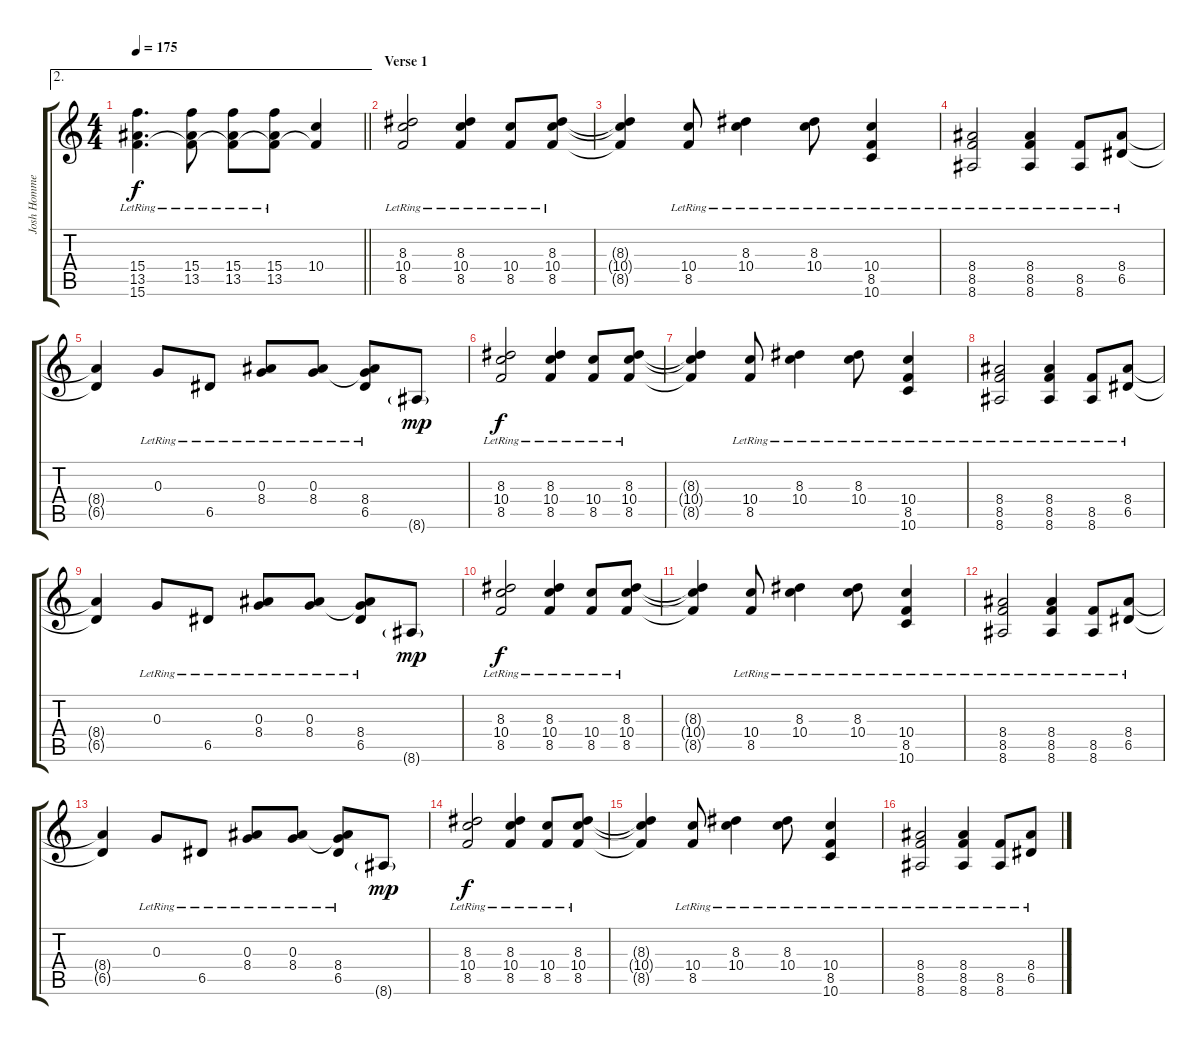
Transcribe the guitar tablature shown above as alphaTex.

\track ("Josh Homme - Guitar" "Josh Homme") {instrument electricguitarclean}
\staff {score tabs}
\tuning (E4 B3 G3 D3 A2 D2) {hide}
\ae 2
\ts (4 4)
\tempo 175
\clef g2
\barLineRight lightlight
\ks c
(15.4{lr} 13.5{lr} 15.6{t}).4{d dy f} (15.4{lr} 13.5{lr} 15.6{t}).8 (15.4{lr} 13.5{lr} 15.6{t}).8 (15.4{lr} 13.5{lr} 15.6{t}).8 (10.4 15.6{t}).4 |
\section ("" "Verse 1")
(8.3{lr} 10.4{lr} 8.5{lr}).2 (8.3{lr} 10.4{lr} 8.5{lr}).4 (10.4{lr} 8.5{lr}).8 (8.3{lr} 10.4{lr} 8.5{lr}).8 |
(8.3{t} 10.4{t} 8.5{t}).4 (10.4{lr} 8.5{lr}).8 (8.3{lr} 10.4{lr}).4 (8.3{lr} 10.4{lr}).8 (10.4{lr} 8.5{lr} 10.6{lr}).4 |
(8.4{lr} 8.5{lr} 8.6{lr}).2 (8.4{lr} 8.5{lr} 8.6{lr}).4 (8.5{lr} 8.6{lr}).8 (8.4{lr} 6.5{lr}).8 |
(8.4{t} 6.5{t}).4 0.3{lr}.8 6.5{lr}.8 (0.3{lr} 8.4{lr}).8 (0.3{lr} 8.4{lr}).8 (0.3{t} 8.4{lr} 6.5{lr}).8 8.6{g}.8{dy mp} |
(8.3{lr} 10.4{lr} 8.5{lr}).2{dy f} (8.3{lr} 10.4{lr} 8.5{lr}).4 (10.4{lr} 8.5{lr}).8 (8.3{lr} 10.4{lr} 8.5{lr}).8 |
(8.3{t} 10.4{t} 8.5{t}).4 (10.4{lr} 8.5{lr}).8 (8.3{lr} 10.4{lr}).4 (8.3{lr} 10.4{lr}).8 (10.4{lr} 8.5{lr} 10.6{lr}).4 |
(8.4{lr} 8.5{lr} 8.6{lr}).2 (8.4{lr} 8.5{lr} 8.6{lr}).4 (8.5{lr} 8.6{lr}).8 (8.4{lr} 6.5{lr}).8 |
(8.4{t} 6.5{t}).4 0.3{lr}.8 6.5{lr}.8 (0.3{lr} 8.4{lr}).8 (0.3{lr} 8.4{lr}).8 (0.3{t} 8.4{lr} 6.5{lr}).8 8.6{g}.8{dy mp} |
(8.3{lr} 10.4{lr} 8.5{lr}).2{dy f} (8.3{lr} 10.4{lr} 8.5{lr}).4 (10.4{lr} 8.5{lr}).8 (8.3{lr} 10.4{lr} 8.5{lr}).8 |
(8.3{t} 10.4{t} 8.5{t}).4 (10.4{lr} 8.5{lr}).8 (8.3{lr} 10.4{lr}).4 (8.3{lr} 10.4{lr}).8 (10.4{lr} 8.5{lr} 10.6{lr}).4 |
(8.4{lr} 8.5{lr} 8.6{lr}).2 (8.4{lr} 8.5{lr} 8.6{lr}).4 (8.5{lr} 8.6{lr}).8 (8.4{lr} 6.5{lr}).8 |
(8.4{t} 6.5{t}).4 0.3{lr}.8 6.5{lr}.8 (0.3{lr} 8.4{lr}).8 (0.3{lr} 8.4{lr}).8 (0.3{t} 8.4{lr} 6.5{lr}).8 8.6{g}.8{dy mp} |
(8.3{lr} 10.4{lr} 8.5{lr}).2{dy f} (8.3{lr} 10.4{lr} 8.5{lr}).4 (10.4{lr} 8.5{lr}).8 (8.3{lr} 10.4{lr} 8.5{lr}).8 |
(8.3{t} 10.4{t} 8.5{t}).4 (10.4{lr} 8.5{lr}).8 (8.3{lr} 10.4{lr}).4 (8.3{lr} 10.4{lr}).8 (10.4{lr} 8.5{lr} 10.6{lr}).4 |
(8.4{lr} 8.5{lr} 8.6{lr}).2 (8.4{lr} 8.5{lr} 8.6{lr}).4 (8.5{lr} 8.6{lr}).8 (8.4{lr} 6.5{lr}).8
